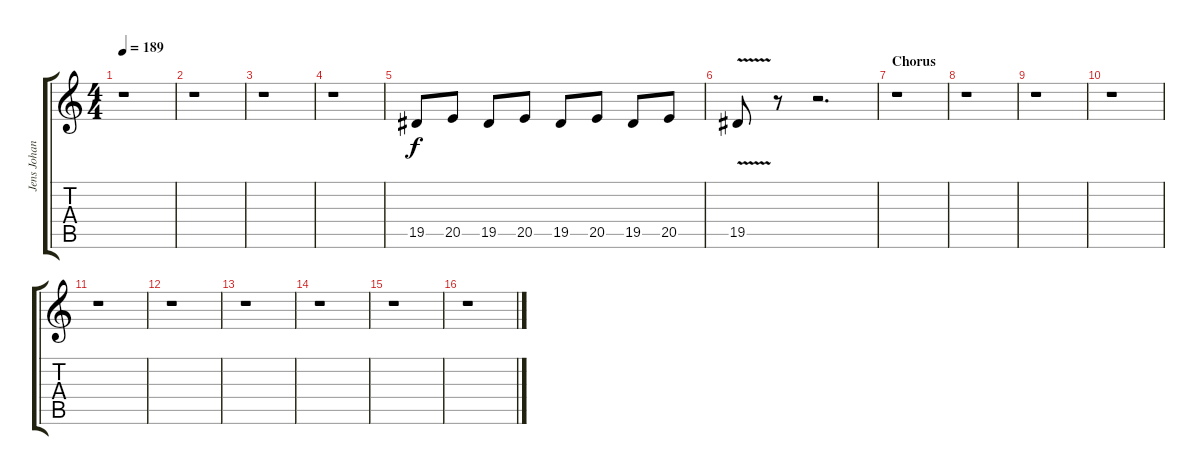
\track ("Jens Johansson" "Jens Johan") {instrument harpsichord}
\staff {score tabs}
\tuning (Eb4 Bb3 Gb3 Db3 Ab2 Eb2) {hide}
\ts (4 4)
\tempo 189
\clef g2
\ks c
r.1{dy f} |
r.1 |
r.1 |
r.1 |
19.5.8{volume 10} 20.5.8 19.5.8 20.5.8 19.5.8 20.5.8 19.5.8 20.5.8 |
19.5{v}.8 r.8 r.2{d} |
\section ("" "Chorus")
r.1 |
r.1 |
r.1 |
r.1 |
r.1 |
r.1 |
r.1 |
r.1 |
r.1 |
r.1
